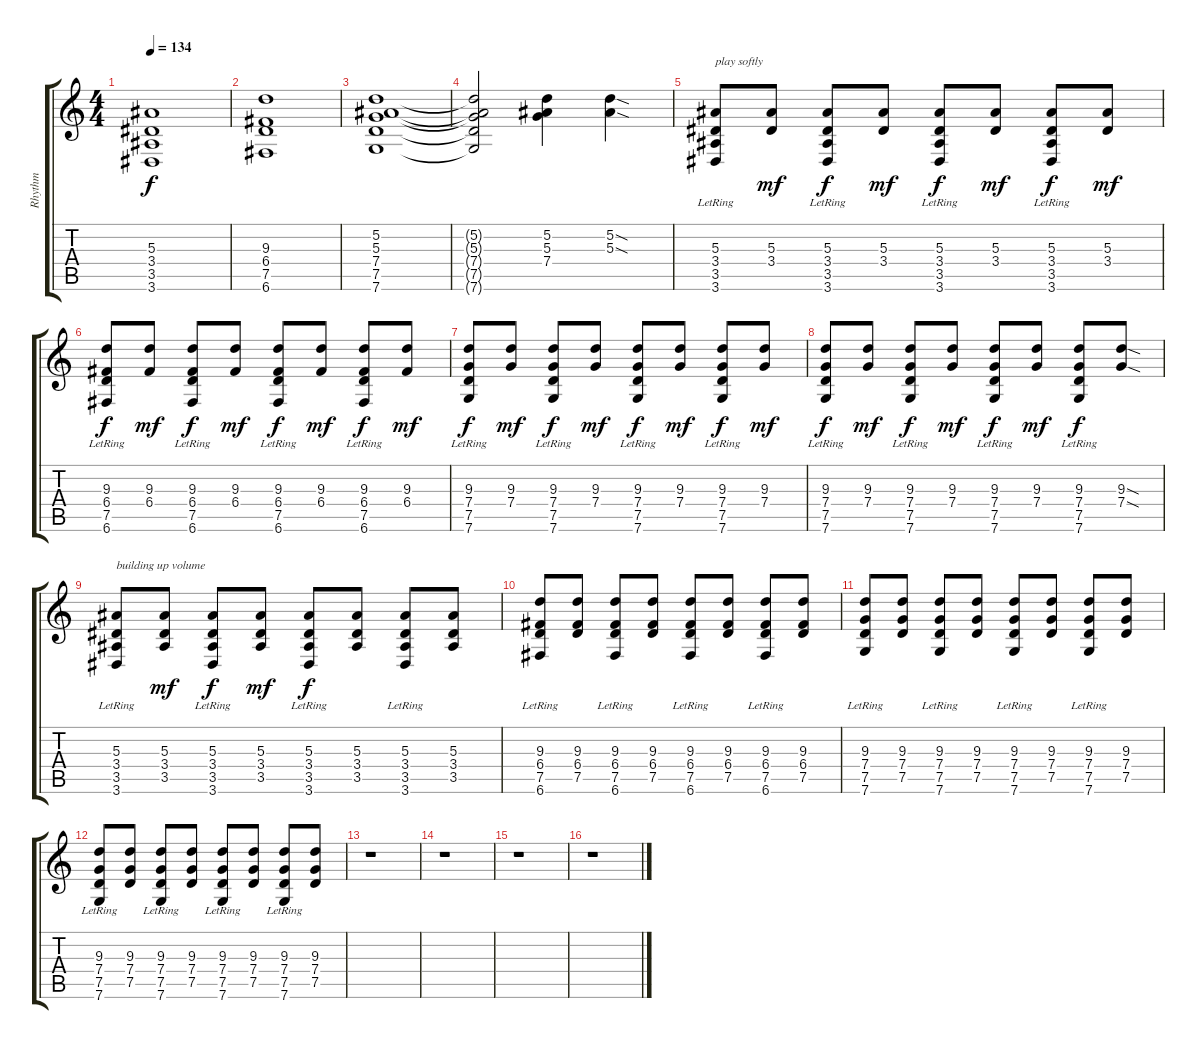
\track ("Rhythm" "Rhythm") {instrument overdrivenguitar}
\staff {score tabs}
\tuning (D4 A3 F3 C3 G2 C2) {hide}
\ts (4 4)
\tempo 134
\clef g2
\ks c
(5.3 3.4 3.5 3.6).1{dy f volume 13 instrument electricguitarclean} |
(9.3 6.4 7.5 6.6).1 |
(5.2 5.3 7.4 7.5 7.6).1 |
(5.2{t} 5.3{t} 7.4{t} 7.5{t} 7.6{t}).2 (5.2 5.3 7.4).4 (5.2{sod} 5.3{sod}).4 |
(5.3 3.4 3.5{lr} 3.6{lr}).8{txt "play softly" volume 11 instrument electricguitarclean} (5.3 3.4).8{dy mf} (5.3 3.4 3.5{lr} 3.6{lr}).8{dy f} (5.3 3.4).8{dy mf} (5.3 3.4 3.5{lr} 3.6{lr}).8{dy f} (5.3 3.4).8{dy mf} (5.3 3.4 3.5{lr} 3.6{lr}).8{dy f} (5.3 3.4).8{dy mf} |
(9.3 6.4 7.5{lr} 6.6{lr}).8{dy f} (9.3 6.4).8{dy mf} (9.3 6.4 7.5{lr} 6.6{lr}).8{dy f} (9.3 6.4).8{dy mf} (9.3 6.4 7.5{lr} 6.6{lr}).8{dy f} (9.3 6.4).8{dy mf} (9.3 6.4 7.5{lr} 6.6{lr}).8{dy f} (9.3 6.4).8{dy mf} |
(9.3 7.4 7.5{lr} 7.6{lr}).8{dy f} (9.3 7.4).8{dy mf} (9.3 7.4 7.5{lr} 7.6{lr}).8{dy f} (9.3 7.4).8{dy mf} (9.3 7.4 7.5{lr} 7.6{lr}).8{dy f} (9.3 7.4).8{dy mf} (9.3 7.4 7.5{lr} 7.6{lr}).8{dy f} (9.3 7.4).8{dy mf} |
(9.3 7.4 7.5{lr} 7.6{lr}).8{dy f} (9.3 7.4).8{dy mf} (9.3 7.4 7.5{lr} 7.6{lr}).8{dy f} (9.3 7.4).8{dy mf} (9.3 7.4 7.5{lr} 7.6{lr}).8{dy f} (9.3 7.4).8{dy mf} (9.3 7.4 7.5{lr} 7.6{lr}).8{dy f} (9.3{sod} 7.4{sod}).8 |
(5.3 3.4 3.5 3.6{lr}).8{txt "building up volume" volume 12 instrument electricguitarclean} (5.3 3.4 3.5).8{dy mf} (5.3 3.4 3.5 3.6{lr}).8{dy f} (5.3 3.4 3.5).8{dy mf} (5.3 3.4 3.5 3.6{lr}).8{dy f} (5.3 3.4 3.5).8 (5.3 3.4 3.5 3.6{lr}).8 (5.3 3.4 3.5).8 |
(9.3 6.4 7.5 6.6{lr}).8 (9.3 6.4 7.5).8 (9.3 6.4 7.5 6.6{lr}).8 (9.3 6.4 7.5).8 (9.3 6.4 7.5 6.6{lr}).8 (9.3 6.4 7.5).8 (9.3 6.4 7.5 6.6{lr}).8 (9.3 6.4 7.5).8 |
(9.3 7.4 7.5 7.6{lr}).8 (9.3 7.4 7.5).8 (9.3 7.4 7.5 7.6{lr}).8 (9.3 7.4 7.5).8 (9.3 7.4 7.5 7.6{lr}).8 (9.3 7.4 7.5).8 (9.3 7.4 7.5 7.6{lr}).8 (9.3 7.4 7.5).8 |
(9.3 7.4 7.5 7.6{lr}).8{volume 4} (9.3 7.4 7.5).8 (9.3 7.4 7.5 7.6{lr}).8 (9.3 7.4 7.5).8 (9.3 7.4 7.5 7.6{lr}).8 (9.3 7.4 7.5).8 (9.3 7.4 7.5 7.6{lr}).8 (9.3 7.4 7.5).8 |
r.1 |
r.1 |
r.1 |
r.1
